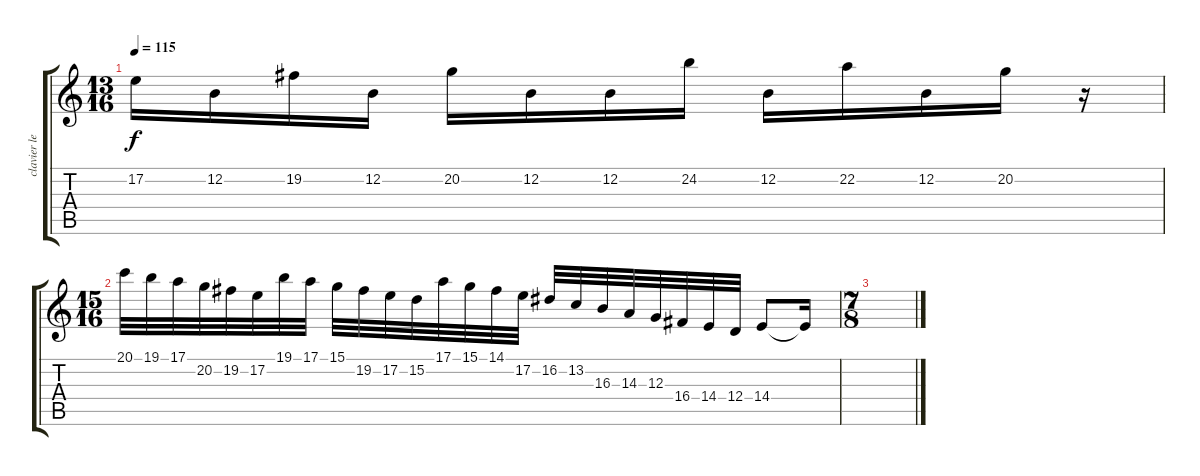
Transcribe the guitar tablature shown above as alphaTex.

\track ("clavier lead" "clavier le") {instrument lead1square}
\staff {score tabs}
\tuning (E4 B3 G3 D3 A2 E2) {hide}
\ts (13 16)
\tempo 115
\clef g2
\ks c
17.2.16{dy f} 12.2.16 19.2.16 12.2.16 20.2.16 12.2.16 12.2.16 24.2.16 12.2.16 22.2.16 12.2.16 20.2.16 r.16 |
\ts (15 16)
20.1.32 19.1.32 17.1.32 20.2.32 19.2.32 17.2.32 19.1.32 17.1.32 15.1.32 19.2.32 17.2.32 15.2.32 17.1.32 15.1.32 14.1.32 17.2.32 16.2.32 13.2.32 16.3.32 14.3.32 12.3.32 16.4.32 14.4.32 12.4.32 14.4.8 14.4{t}.16 |
\ts (7 8)
